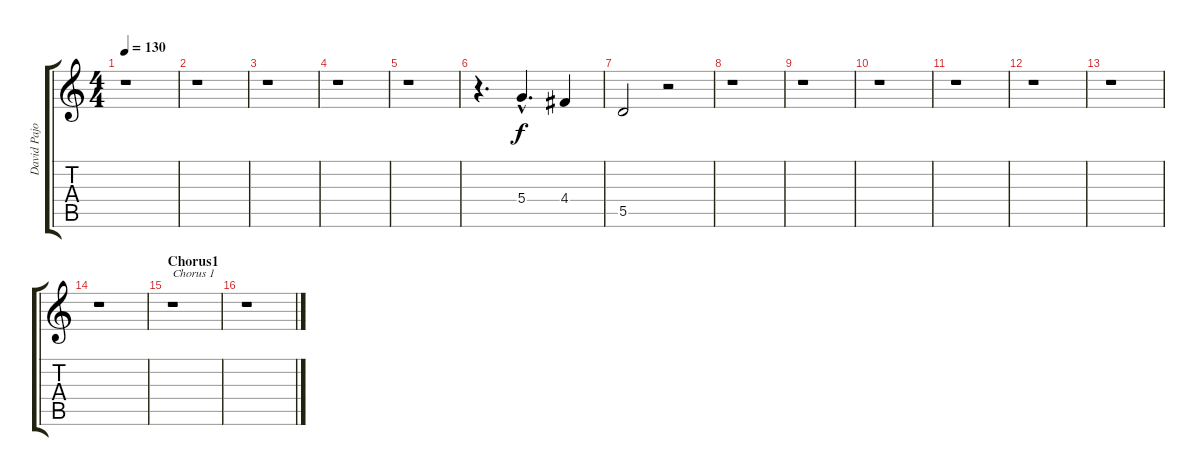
\track ("David Pajo" "David Pajo") {instrument electricguitarclean}
\staff {score tabs}
\tuning (E4 B3 G3 D3 A2 E2) {hide}
\ts (4 4)
\tempo 130
\clef g2
\ks c
r.1{dy f} |
r.1 |
r.1 |
r.1 |
r.1 |
r.4{d} 5.4{hac}.4{d} 4.4.4 |
5.5.2 r.2 |
r.1 |
r.1 |
r.1 |
r.1 |
r.1 |
r.1 |
r.1 |
\section ("" "Chorus1")
r.1{txt "Chorus 1"} |
r.1
